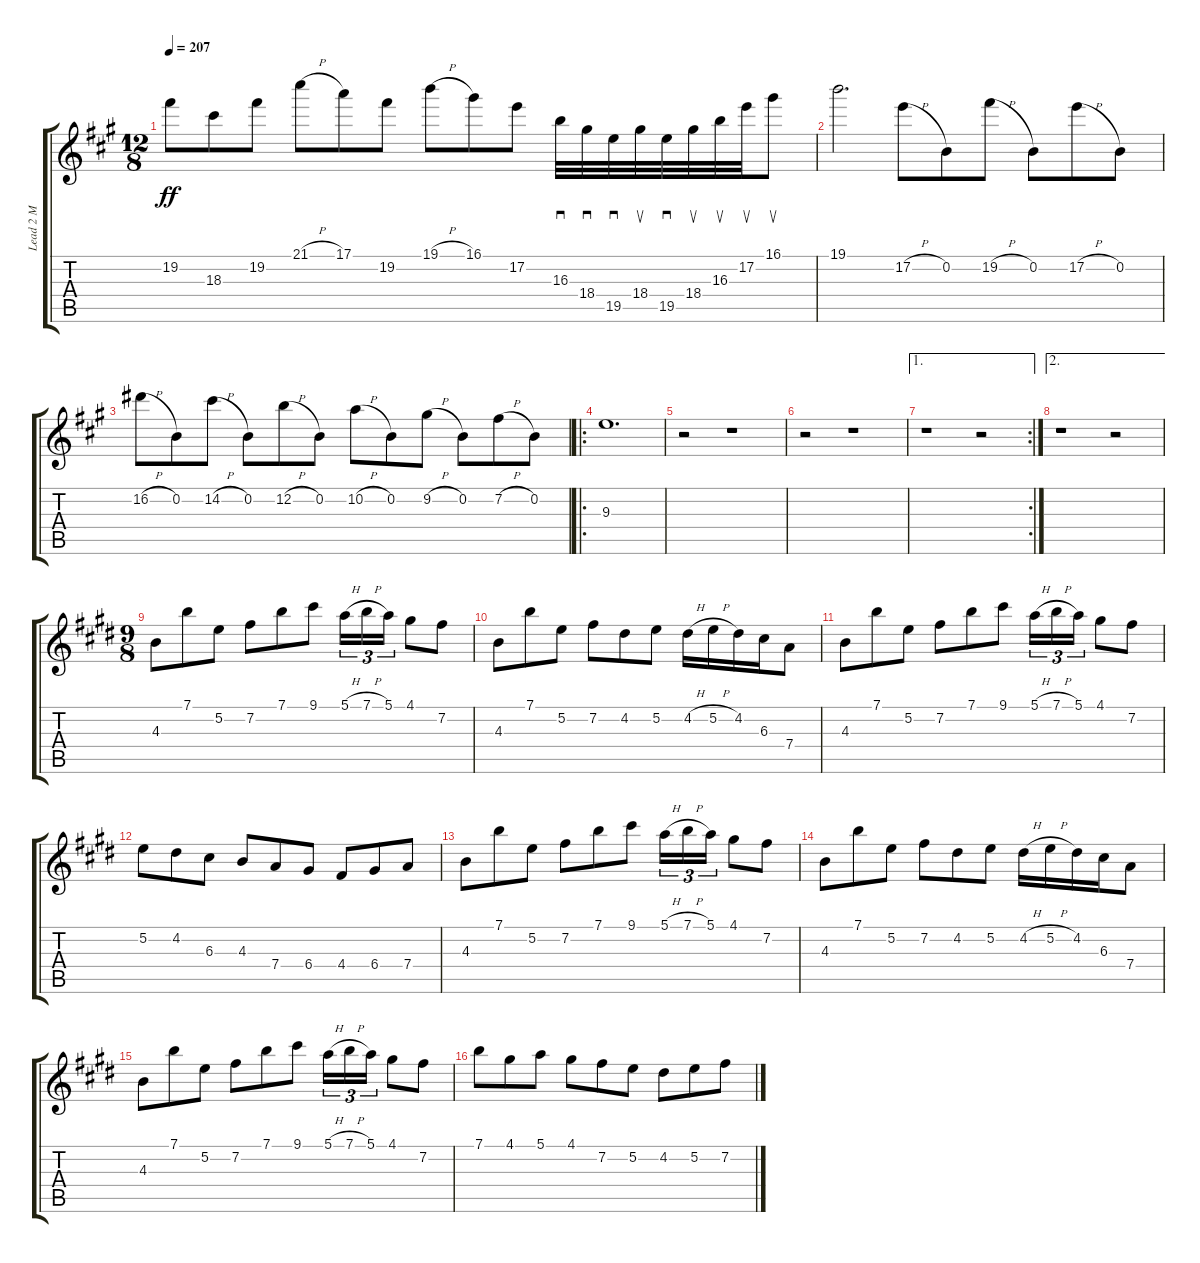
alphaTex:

\track ("Lead 2 M" "Lead 2 M") {instrument distortionguitar}
\staff {score tabs}
\tuning (E4 B3 G3 D3 A2 E2) {hide}
\ts (12 8)
\tempo 207
\clef g2
\ks a
19.2.8{dy ff} 18.3.8 19.2.8 21.1{h}.8 17.1.8 19.2.8 19.1{h}.8 16.1.8 17.2.8 16.3.32{sd} 18.4.32{sd} 19.5.32{sd} 18.4.32{su} 19.5.32{sd} 18.4.32{su} 16.3.32{su} 17.2.32{su} 16.1.8{su} |
19.1.2{d} 17.2{h}.8 0.2.8 19.2{h}.8 0.2.8 17.2{h}.8 0.2.8 |
16.2{h}.8 0.2.8 14.2{h}.8 0.2.8 12.2{h}.8 0.2.8 10.2{h}.8 0.2.8 9.2{h}.8 0.2.8 7.2{h}.8 0.2.8 |
\ro
9.3.1{d} |
r.2 r.1 |
r.2 r.1 |
\ae 1
\rc 2
r.1 r.2 |
\ae 2
r.1 r.2 |
\ts (9 8)
\ks e
4.3.8 7.1.8 5.2.8 7.2.8 7.1.8 9.1.8 5.1{h}.16{tu (3 2)} 7.1{h}.16{tu (3 2)} 5.1.16{tu (3 2)} 4.1.8 7.2.8 |
\ks c#minor
4.3.8 7.1.8 5.2.8 7.2.8 4.2.8 5.2.8 4.2{h}.16 5.2{h}.16 4.2.16 6.3.16 7.4.8 |
4.3.8 7.1.8 5.2.8 7.2.8 7.1.8 9.1.8 5.1{h}.16{tu (3 2)} 7.1{h}.16{tu (3 2)} 5.1.16{tu (3 2)} 4.1.8 7.2.8 |
5.2.8 4.2.8 6.3.8 4.3.8 7.4.8 6.4.8 4.4.8 6.4.8 7.4.8 |
\ks e
4.3.8 7.1.8 5.2.8 7.2.8 7.1.8 9.1.8 5.1{h}.16{tu (3 2)} 7.1{h}.16{tu (3 2)} 5.1.16{tu (3 2)} 4.1.8 7.2.8 |
\ks c#minor
4.3.8 7.1.8 5.2.8 7.2.8 4.2.8 5.2.8 4.2{h}.16 5.2{h}.16 4.2.16 6.3.16 7.4.8 |
4.3.8 7.1.8 5.2.8 7.2.8 7.1.8 9.1.8 5.1{h}.16{tu (3 2)} 7.1{h}.16{tu (3 2)} 5.1.16{tu (3 2)} 4.1.8 7.2.8 |
7.1.8 4.1.8 5.1.8 4.1.8 7.2.8 5.2.8 4.2.8 5.2.8 7.2.8
